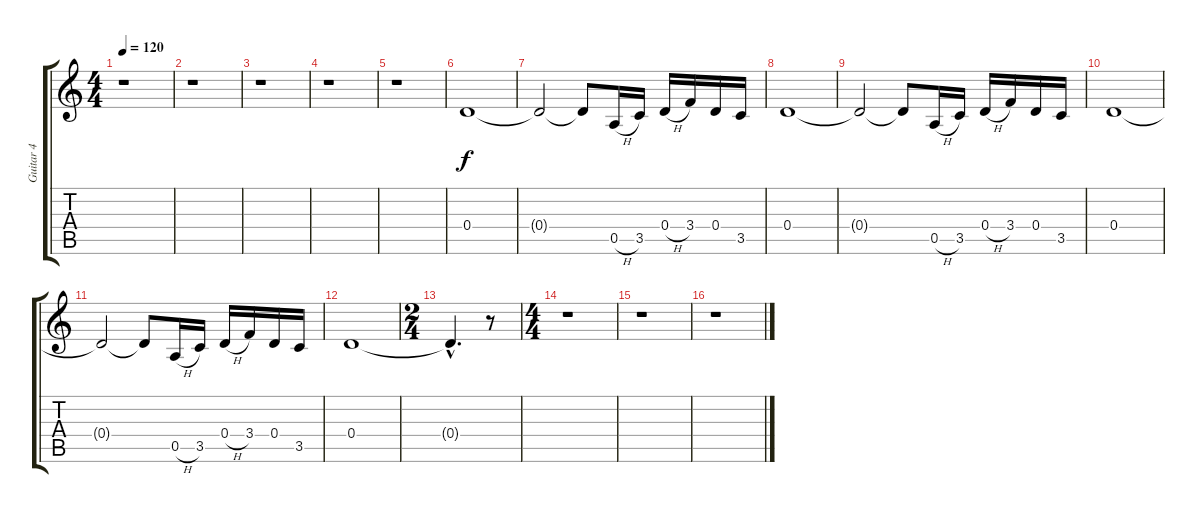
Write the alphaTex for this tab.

\track ("Guitar 4" "Guitar 4") {instrument distortionguitar}
\staff {score tabs}
\tuning (E4 B3 G3 D3 A2 E2) {hide}
\ts (4 4)
\tempo 120
\clef g2
\ks c
r.1{dy f} |
r.1 |
r.1 |
r.1 |
r.1 |
0.4.1 |
0.4{t}.2 0.4{t}.8 0.5{h}.16 3.5.16 0.4{h}.16 3.4.16 0.4.16 3.5.16 |
0.4.1 |
0.4{t}.2 0.4{t}.8 0.5{h}.16 3.5.16 0.4{h}.16 3.4.16 0.4.16 3.5.16 |
0.4.1 |
0.4{t}.2 0.4{t}.8 0.5{h}.16 3.5.16 0.4{h}.16 3.4.16 0.4.16 3.5.16 |
0.4.1 |
\ts (2 4)
0.4{hac t}.4{d} r.8 |
\ts (4 4)
r.1 |
r.1 |
r.1
